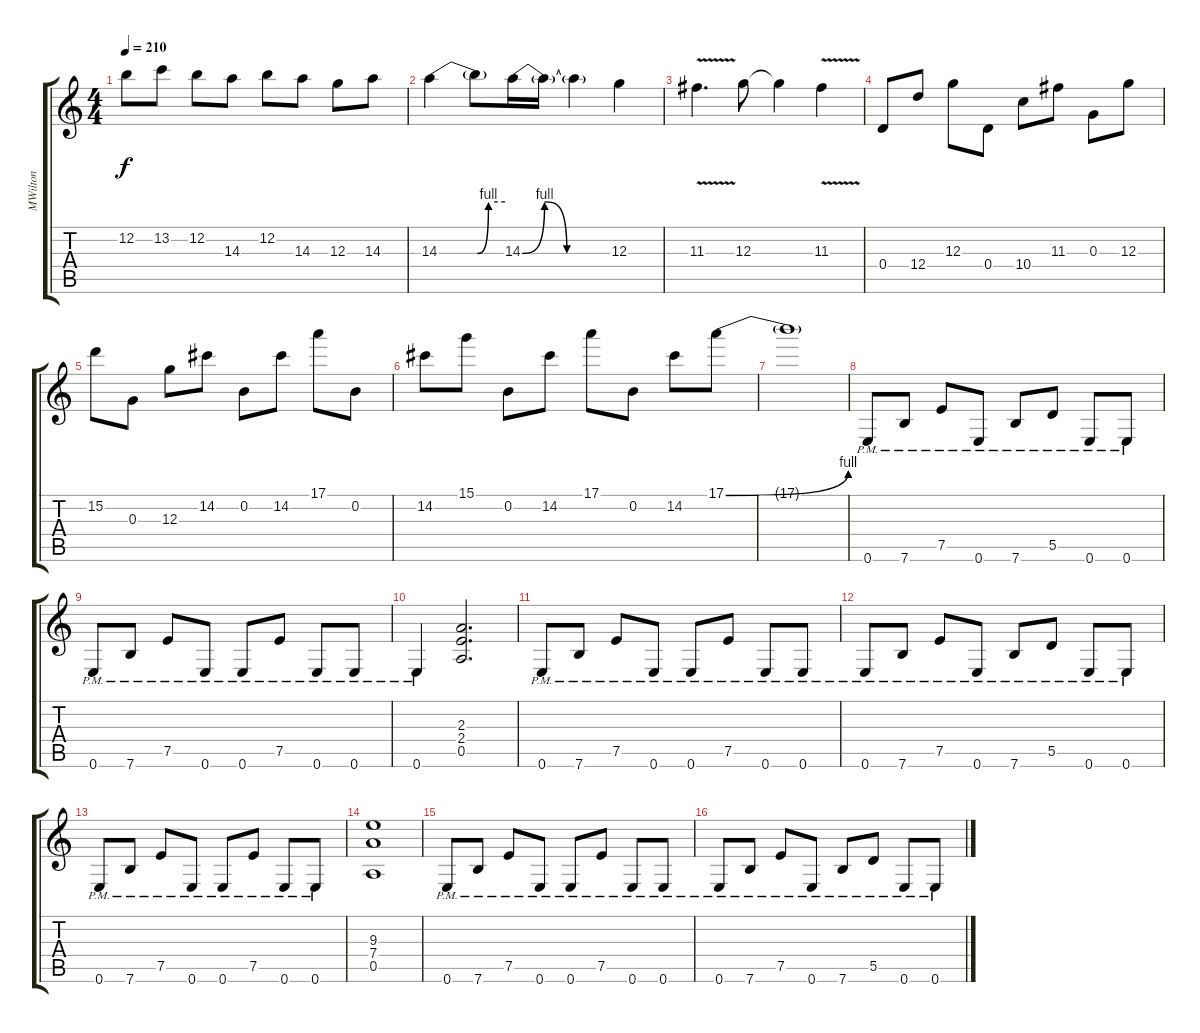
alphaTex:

\track ("MWilton" "MWilton") {instrument distortionguitar}
\staff {score tabs}
\tuning (E4 B3 G3 D3 A2 E2) {hide}
\ts (4 4)
\tempo 210
\clef g2
\ks c
12.2.8{dy f} 13.2.8 12.2.8 14.3.8 12.2.8 14.3.8 12.3.8 14.3.8 |
14.3{be (custom 0 0 30 0 35 0 45 4 60 4)}.4 14.3{t}.8 14.3{be (custom 0 0 15 4 30 0 60 0)}.16 14.3{t}.16 14.3{t}.4 12.3.4 |
11.3{v}.4{d} 12.3.8 12.3{t}.4 11.3{v}.4 |
0.4.8 12.4.8 12.3.8 0.4.8 10.4.8 11.3.8 0.3.8 12.3.8 |
15.2.8 0.3.8 12.3.8 14.2.8 0.2.8 14.2.8 17.1.8 0.2.8 |
14.2.8 15.1.8 0.2.8 14.2.8 17.1.8 0.2.8 14.2.8 17.1{be (bend 0 0 60 4)}.8 |
17.1{t}.1 |
0.6{pm}.8 7.6{pm}.8 7.5{pm}.8 0.6{pm}.8 7.6{pm}.8 5.5{pm}.8 0.6{pm}.8 0.6{pm}.8 |
0.6{pm}.8 7.6{pm}.8 7.5{pm}.8 0.6{pm}.8 0.6{pm}.8 7.5{pm}.8 0.6{pm}.8 0.6{pm}.8 |
0.6{pm}.4 (2.3 2.4 0.5).2{d} |
0.6{pm}.8 7.6{pm}.8 7.5{pm}.8 0.6{pm}.8 0.6{pm}.8 7.5{pm}.8 0.6{pm}.8 0.6{pm}.8 |
0.6{pm}.8 7.6{pm}.8 7.5{pm}.8 0.6{pm}.8 7.6{pm}.8 5.5{pm}.8 0.6{pm}.8 0.6{pm}.8 |
0.6{pm}.8 7.6{pm}.8 7.5{pm}.8 0.6{pm}.8 0.6{pm}.8 7.5{pm}.8 0.6{pm}.8 0.6{pm}.8 |
(9.3 7.4 0.5).1 |
0.6{pm}.8 7.6{pm}.8 7.5{pm}.8 0.6{pm}.8 0.6{pm}.8 7.5{pm}.8 0.6{pm}.8 0.6{pm}.8 |
0.6{pm}.8 7.6{pm}.8 7.5{pm}.8 0.6{pm}.8 7.6{pm}.8 5.5{pm}.8 0.6{pm}.8 0.6{pm}.8
